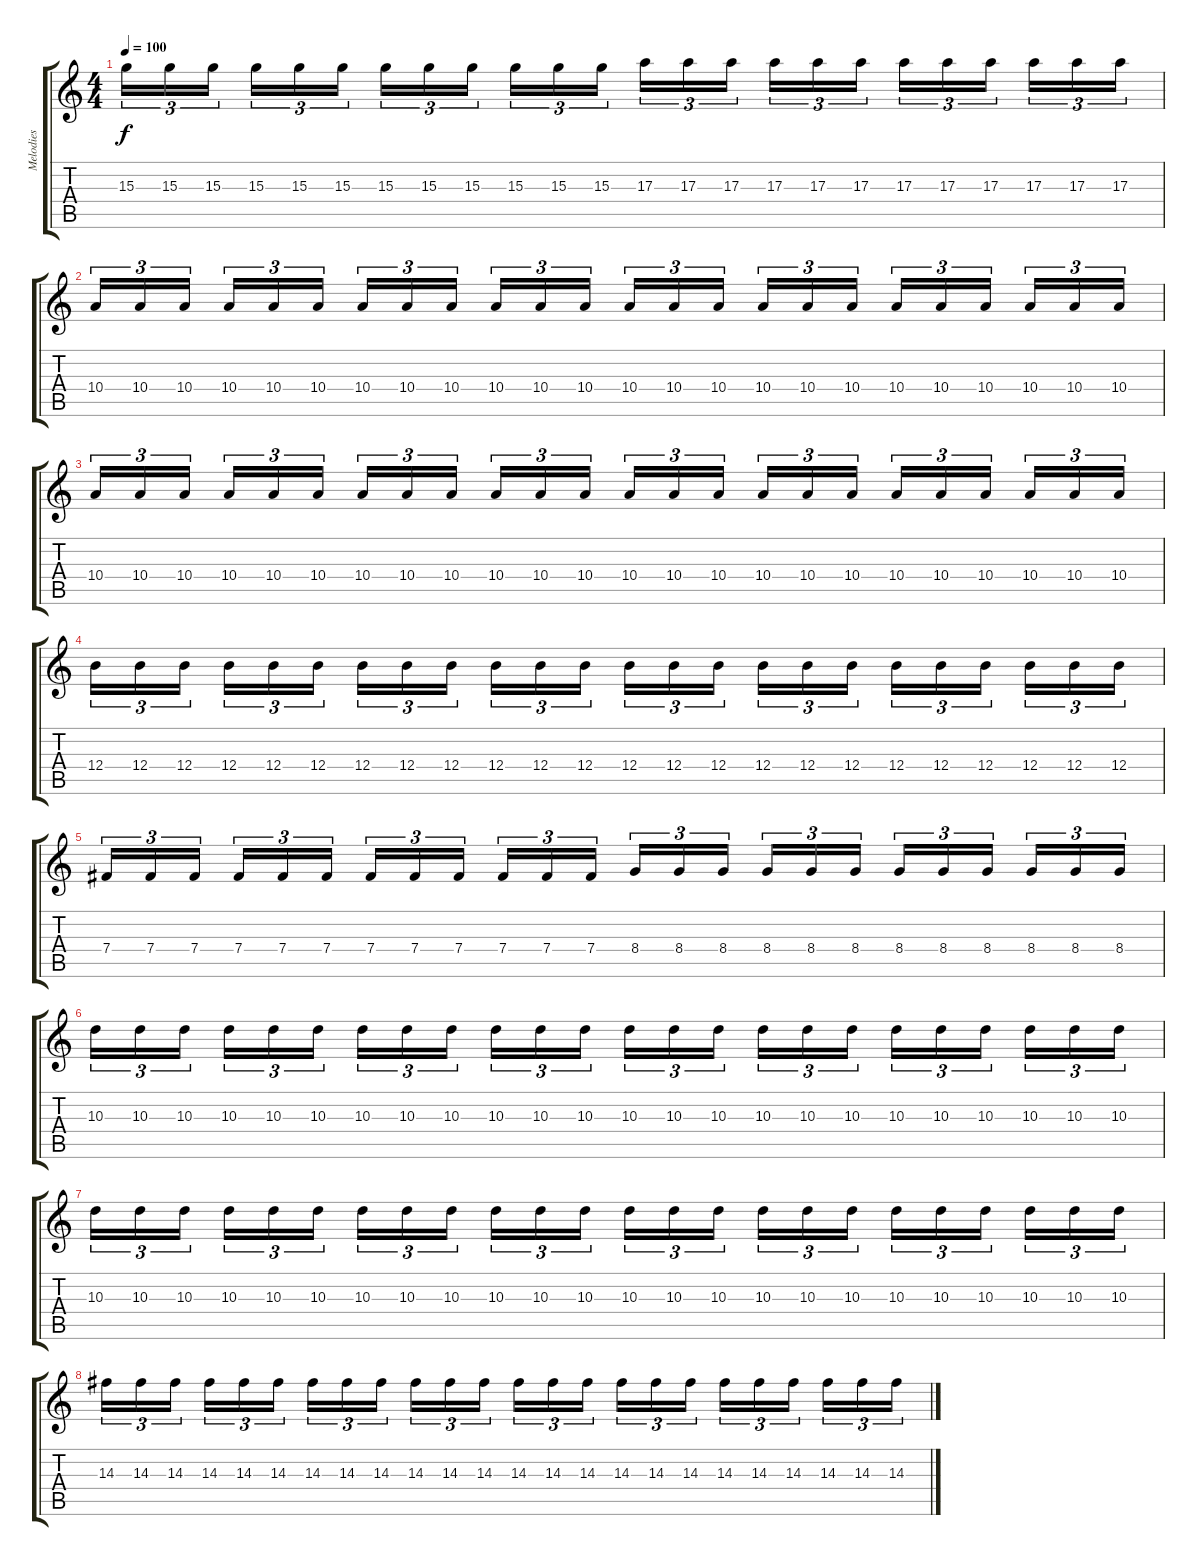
\track ("Melodies" "Melodies") {instrument distortionguitar}
\staff {score tabs}
\tuning (Db4 Ab3 E3 B2 Gb2 Db2) {hide}
\ts (4 4)
\tempo 100
\clef g2
\ks c
15.3.16{tu (3 2) dy f} 15.3.16{tu (3 2)} 15.3.16{tu (3 2) beam splitsecondary} 15.3.16{tu (3 2)} 15.3.16{tu (3 2)} 15.3.16{tu (3 2)} 15.3.16{tu (3 2)} 15.3.16{tu (3 2)} 15.3.16{tu (3 2) beam splitsecondary} 15.3.16{tu (3 2)} 15.3.16{tu (3 2)} 15.3.16{tu (3 2)} 17.3.16{tu (3 2)} 17.3.16{tu (3 2)} 17.3.16{tu (3 2) beam splitsecondary} 17.3.16{tu (3 2)} 17.3.16{tu (3 2)} 17.3.16{tu (3 2)} 17.3.16{tu (3 2)} 17.3.16{tu (3 2)} 17.3.16{tu (3 2) beam splitsecondary} 17.3.16{tu (3 2)} 17.3.16{tu (3 2)} 17.3.16{tu (3 2)} |
10.4.16{tu (3 2)} 10.4.16{tu (3 2)} 10.4.16{tu (3 2) beam splitsecondary} 10.4.16{tu (3 2)} 10.4.16{tu (3 2)} 10.4.16{tu (3 2)} 10.4.16{tu (3 2)} 10.4.16{tu (3 2)} 10.4.16{tu (3 2) beam splitsecondary} 10.4.16{tu (3 2)} 10.4.16{tu (3 2)} 10.4.16{tu (3 2)} 10.4.16{tu (3 2)} 10.4.16{tu (3 2)} 10.4.16{tu (3 2) beam splitsecondary} 10.4.16{tu (3 2)} 10.4.16{tu (3 2)} 10.4.16{tu (3 2)} 10.4.16{tu (3 2)} 10.4.16{tu (3 2)} 10.4.16{tu (3 2) beam splitsecondary} 10.4.16{tu (3 2)} 10.4.16{tu (3 2)} 10.4.16{tu (3 2)} |
10.4.16{tu (3 2)} 10.4.16{tu (3 2)} 10.4.16{tu (3 2) beam splitsecondary} 10.4.16{tu (3 2)} 10.4.16{tu (3 2)} 10.4.16{tu (3 2)} 10.4.16{tu (3 2)} 10.4.16{tu (3 2)} 10.4.16{tu (3 2) beam splitsecondary} 10.4.16{tu (3 2)} 10.4.16{tu (3 2)} 10.4.16{tu (3 2)} 10.4.16{tu (3 2)} 10.4.16{tu (3 2)} 10.4.16{tu (3 2) beam splitsecondary} 10.4.16{tu (3 2)} 10.4.16{tu (3 2)} 10.4.16{tu (3 2)} 10.4.16{tu (3 2)} 10.4.16{tu (3 2)} 10.4.16{tu (3 2) beam splitsecondary} 10.4.16{tu (3 2)} 10.4.16{tu (3 2)} 10.4.16{tu (3 2)} |
12.4.16{tu (3 2)} 12.4.16{tu (3 2)} 12.4.16{tu (3 2) beam splitsecondary} 12.4.16{tu (3 2)} 12.4.16{tu (3 2)} 12.4.16{tu (3 2)} 12.4.16{tu (3 2)} 12.4.16{tu (3 2)} 12.4.16{tu (3 2) beam splitsecondary} 12.4.16{tu (3 2)} 12.4.16{tu (3 2)} 12.4.16{tu (3 2)} 12.4.16{tu (3 2)} 12.4.16{tu (3 2)} 12.4.16{tu (3 2) beam splitsecondary} 12.4.16{tu (3 2)} 12.4.16{tu (3 2)} 12.4.16{tu (3 2)} 12.4.16{tu (3 2)} 12.4.16{tu (3 2)} 12.4.16{tu (3 2) beam splitsecondary} 12.4.16{tu (3 2)} 12.4.16{tu (3 2)} 12.4.16{tu (3 2)} |
7.4.16{tu (3 2)} 7.4.16{tu (3 2)} 7.4.16{tu (3 2) beam splitsecondary} 7.4.16{tu (3 2)} 7.4.16{tu (3 2)} 7.4.16{tu (3 2)} 7.4.16{tu (3 2)} 7.4.16{tu (3 2)} 7.4.16{tu (3 2) beam splitsecondary} 7.4.16{tu (3 2)} 7.4.16{tu (3 2)} 7.4.16{tu (3 2)} 8.4.16{tu (3 2)} 8.4.16{tu (3 2)} 8.4.16{tu (3 2) beam splitsecondary} 8.4.16{tu (3 2)} 8.4.16{tu (3 2)} 8.4.16{tu (3 2)} 8.4.16{tu (3 2)} 8.4.16{tu (3 2)} 8.4.16{tu (3 2) beam splitsecondary} 8.4.16{tu (3 2)} 8.4.16{tu (3 2)} 8.4.16{tu (3 2)} |
10.3.16{tu (3 2)} 10.3.16{tu (3 2)} 10.3.16{tu (3 2) beam splitsecondary} 10.3.16{tu (3 2)} 10.3.16{tu (3 2)} 10.3.16{tu (3 2)} 10.3.16{tu (3 2)} 10.3.16{tu (3 2)} 10.3.16{tu (3 2) beam splitsecondary} 10.3.16{tu (3 2)} 10.3.16{tu (3 2)} 10.3.16{tu (3 2)} 10.3.16{tu (3 2)} 10.3.16{tu (3 2)} 10.3.16{tu (3 2) beam splitsecondary} 10.3.16{tu (3 2)} 10.3.16{tu (3 2)} 10.3.16{tu (3 2)} 10.3.16{tu (3 2)} 10.3.16{tu (3 2)} 10.3.16{tu (3 2) beam splitsecondary} 10.3.16{tu (3 2)} 10.3.16{tu (3 2)} 10.3.16{tu (3 2)} |
10.3.16{tu (3 2)} 10.3.16{tu (3 2)} 10.3.16{tu (3 2) beam splitsecondary} 10.3.16{tu (3 2)} 10.3.16{tu (3 2)} 10.3.16{tu (3 2)} 10.3.16{tu (3 2)} 10.3.16{tu (3 2)} 10.3.16{tu (3 2) beam splitsecondary} 10.3.16{tu (3 2)} 10.3.16{tu (3 2)} 10.3.16{tu (3 2)} 10.3.16{tu (3 2)} 10.3.16{tu (3 2)} 10.3.16{tu (3 2) beam splitsecondary} 10.3.16{tu (3 2)} 10.3.16{tu (3 2)} 10.3.16{tu (3 2)} 10.3.16{tu (3 2)} 10.3.16{tu (3 2)} 10.3.16{tu (3 2) beam splitsecondary} 10.3.16{tu (3 2)} 10.3.16{tu (3 2)} 10.3.16{tu (3 2)} |
14.3.16{tu (3 2)} 14.3.16{tu (3 2)} 14.3.16{tu (3 2) beam splitsecondary} 14.3.16{tu (3 2)} 14.3.16{tu (3 2)} 14.3.16{tu (3 2)} 14.3.16{tu (3 2)} 14.3.16{tu (3 2)} 14.3.16{tu (3 2) beam splitsecondary} 14.3.16{tu (3 2)} 14.3.16{tu (3 2)} 14.3.16{tu (3 2)} 14.3.16{tu (3 2)} 14.3.16{tu (3 2)} 14.3.16{tu (3 2) beam splitsecondary} 14.3.16{tu (3 2)} 14.3.16{tu (3 2)} 14.3.16{tu (3 2)} 14.3.16{tu (3 2)} 14.3.16{tu (3 2)} 14.3.16{tu (3 2) beam splitsecondary} 14.3.16{tu (3 2)} 14.3.16{tu (3 2)} 14.3.16{tu (3 2)}
